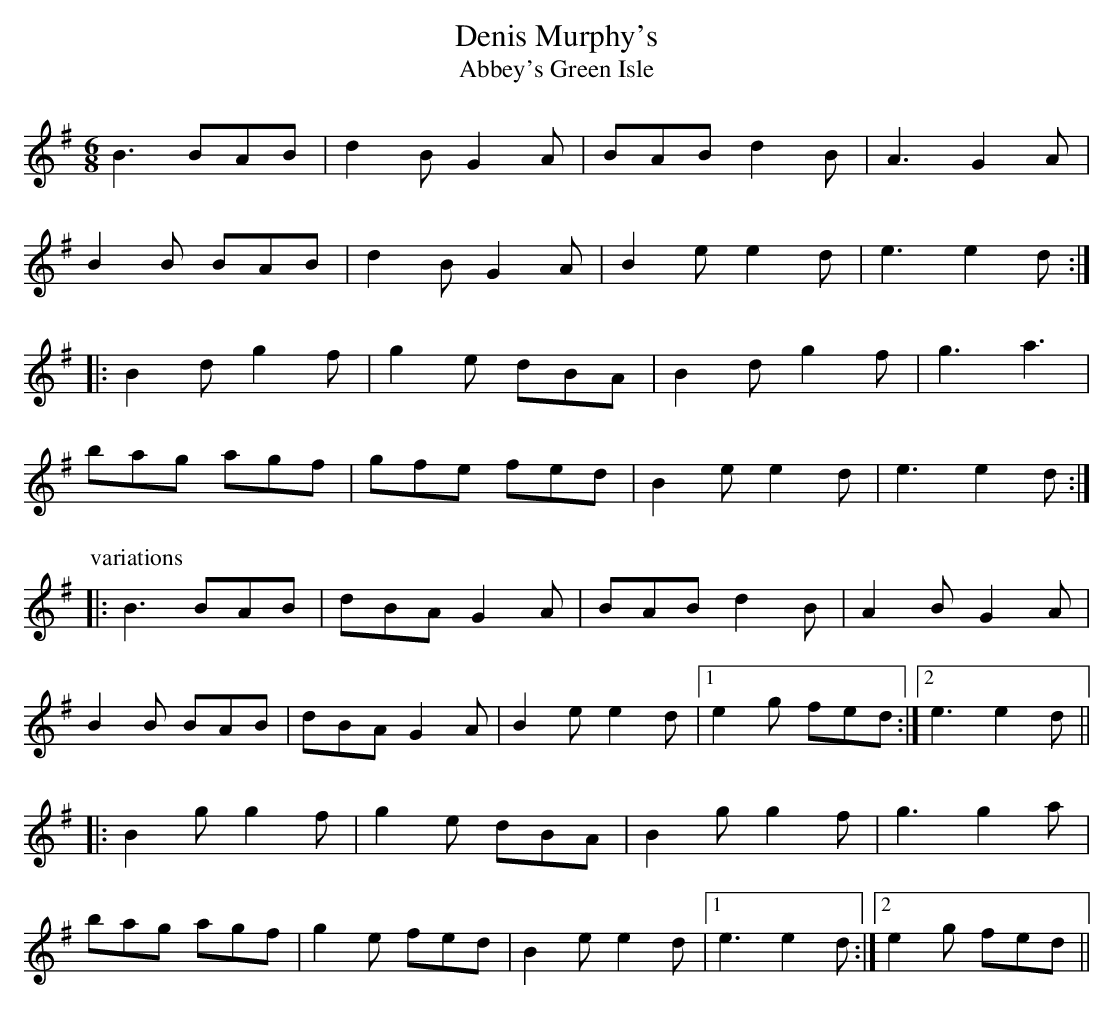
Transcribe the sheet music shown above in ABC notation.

X:1
T:Denis Murphy's
T:Abbey's Green Isle
M:6/8
L:1/8
K:G
B3 BAB | d2B G2A | BAB d2B | A3 G2A |
B2B BAB | d2B G2A | B2e e2d | e3 e2d :|
|: B2d g2f | g2e dBA | B2d g2f | g3 a3 |
bag agf | gfe fed | B2e e2d | e3 e2d :|
P:variations
|: B3 BAB | dBA G2A | BAB d2B | A2B G2A |
B2B BAB | dBA G2A | B2e e2d |1 e2g fed :|2 e3 e2d ||
|: B2g g2f | g2e dBA | B2g g2f | g3 g2a |
bag agf | g2e fed | B2e e2d |1 e3 e2d :|2 e2g fed ||
